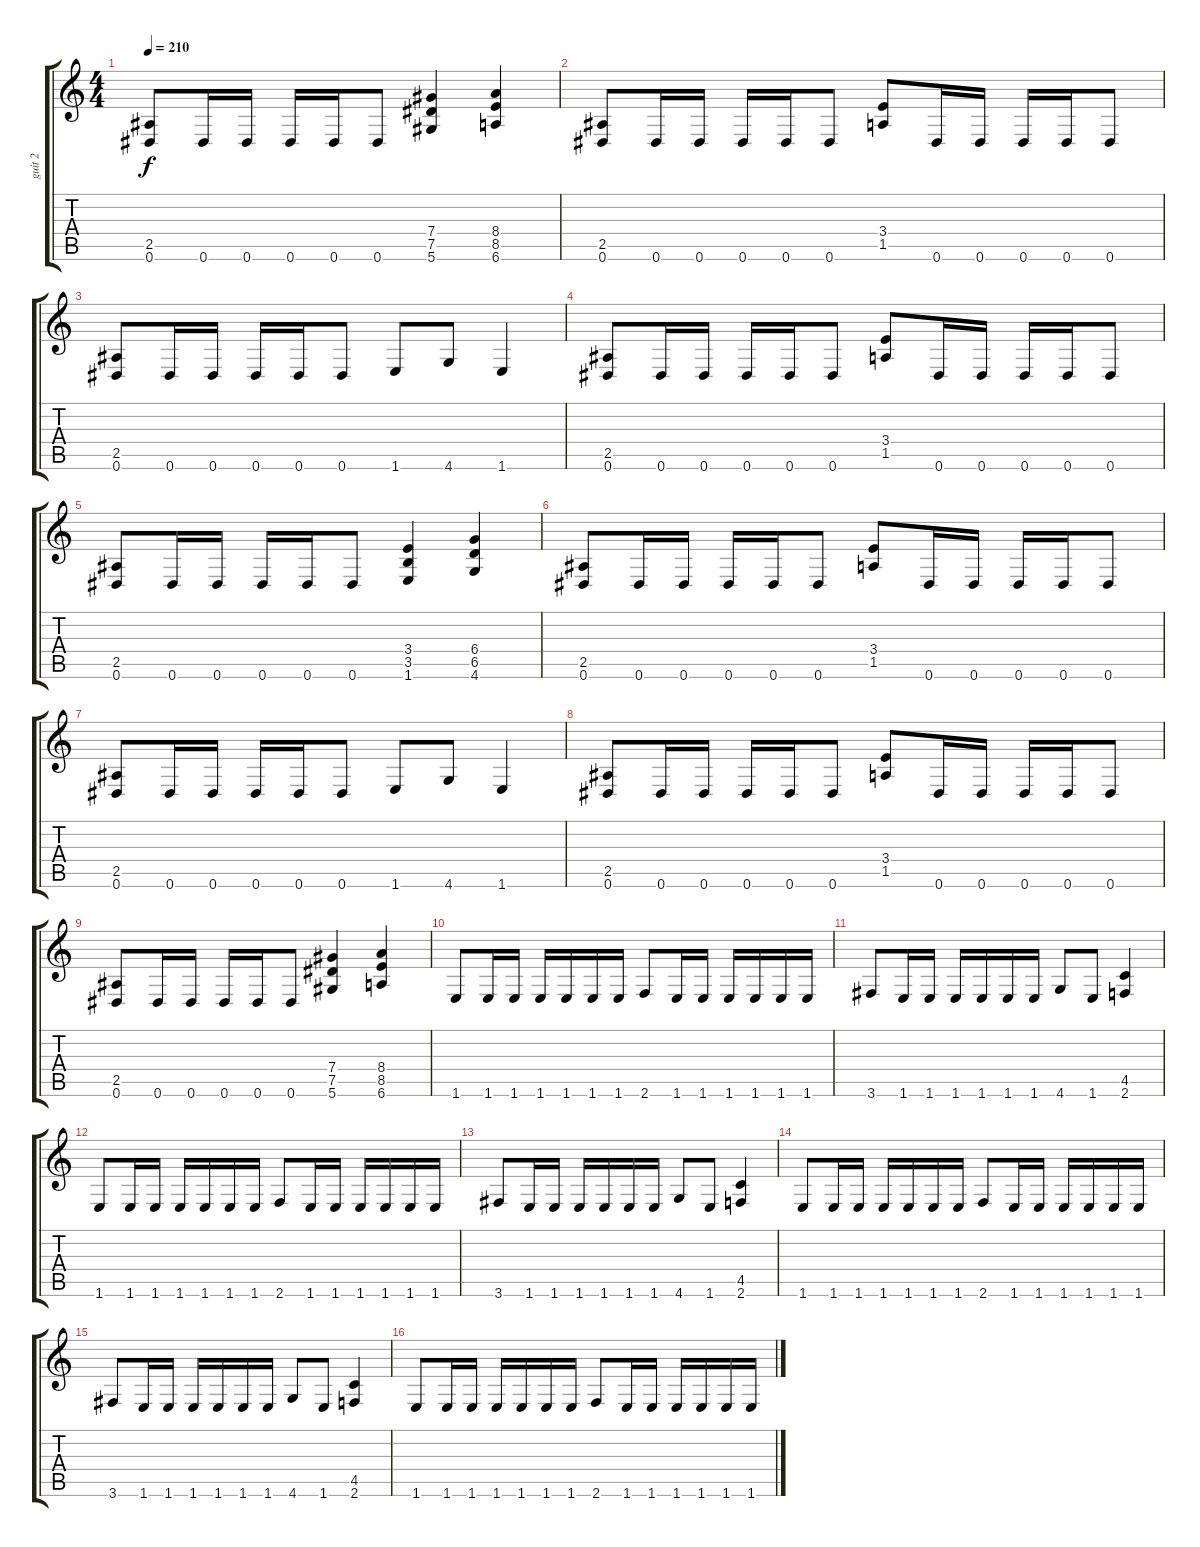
\track ("guit 2" "guit 2") {instrument distortionguitar}
\staff {score tabs}
\tuning (Eb4 Bb3 Gb3 Db3 Ab2 Eb2) {hide}
\ts (4 4)
\tempo 210
\clef g2
\ks c
(2.5 0.6).8{dy f} 0.6.16 0.6.16 0.6.16 0.6.16 0.6.8 (7.4 7.5 5.6).4 (8.4 8.5 6.6).4 |
(2.5 0.6).8 0.6.16 0.6.16 0.6.16 0.6.16 0.6.8 (3.4 1.5).8 0.6.16 0.6.16 0.6.16 0.6.16 0.6.8 |
(2.5 0.6).8 0.6.16 0.6.16 0.6.16 0.6.16 0.6.8 1.6.8 4.6.8 1.6.4 |
(2.5 0.6).8 0.6.16 0.6.16 0.6.16 0.6.16 0.6.8 (3.4 1.5).8 0.6.16 0.6.16 0.6.16 0.6.16 0.6.8 |
(2.5 0.6).8 0.6.16 0.6.16 0.6.16 0.6.16 0.6.8 (3.4 3.5 1.6).4 (6.4 6.5 4.6).4 |
(2.5 0.6).8 0.6.16 0.6.16 0.6.16 0.6.16 0.6.8 (3.4 1.5).8 0.6.16 0.6.16 0.6.16 0.6.16 0.6.8 |
(2.5 0.6).8 0.6.16 0.6.16 0.6.16 0.6.16 0.6.8 1.6.8 4.6.8 1.6.4 |
(2.5 0.6).8 0.6.16 0.6.16 0.6.16 0.6.16 0.6.8 (3.4 1.5).8 0.6.16 0.6.16 0.6.16 0.6.16 0.6.8 |
(2.5 0.6).8 0.6.16 0.6.16 0.6.16 0.6.16 0.6.8 (7.4 7.5 5.6).4 (8.4 8.5 6.6).4 |
1.6.8 1.6.16 1.6.16 1.6.16 1.6.16 1.6.16 1.6.16 2.6.8 1.6.16 1.6.16 1.6.16 1.6.16 1.6.16 1.6.16 |
3.6.8 1.6.16 1.6.16 1.6.16 1.6.16 1.6.16 1.6.16 4.6.8 1.6.8 (4.5 2.6).4 |
1.6.8 1.6.16 1.6.16 1.6.16 1.6.16 1.6.16 1.6.16 2.6.8 1.6.16 1.6.16 1.6.16 1.6.16 1.6.16 1.6.16 |
3.6.8 1.6.16 1.6.16 1.6.16 1.6.16 1.6.16 1.6.16 4.6.8 1.6.8 (4.5 2.6).4 |
1.6.8 1.6.16 1.6.16 1.6.16 1.6.16 1.6.16 1.6.16 2.6.8 1.6.16 1.6.16 1.6.16 1.6.16 1.6.16 1.6.16 |
3.6.8 1.6.16 1.6.16 1.6.16 1.6.16 1.6.16 1.6.16 4.6.8 1.6.8 (4.5 2.6).4 |
1.6.8 1.6.16 1.6.16 1.6.16 1.6.16 1.6.16 1.6.16 2.6.8 1.6.16 1.6.16 1.6.16 1.6.16 1.6.16 1.6.16
